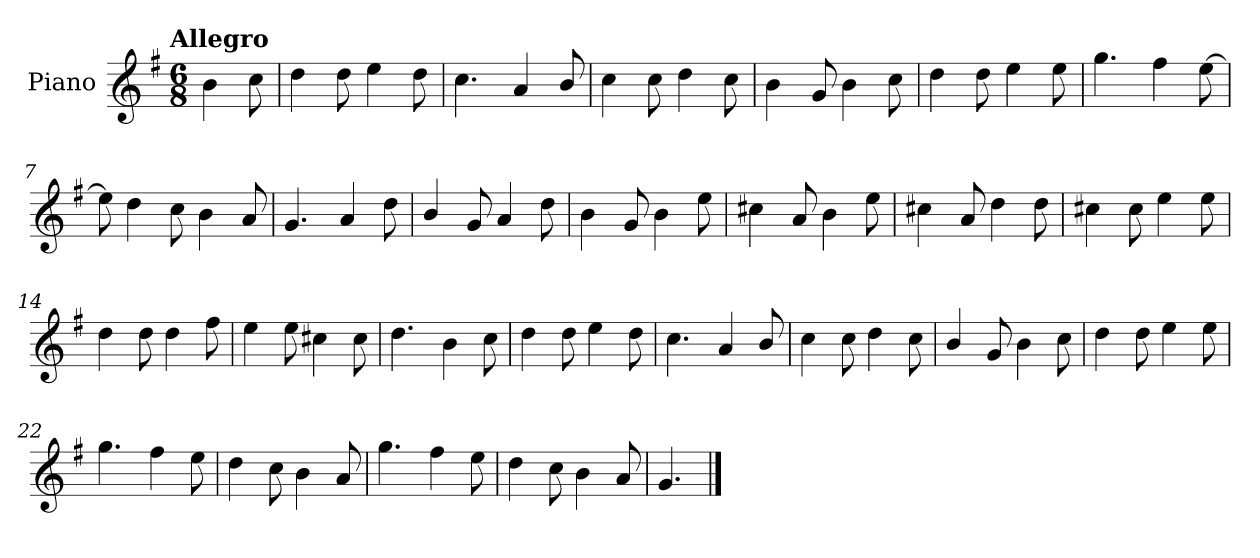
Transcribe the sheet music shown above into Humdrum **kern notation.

**kern
*part1
*staff1
*I"Piano
*I'Pno.
*clefG2
*k[f#]
!!LO:TX:omd:t=Allegro
*M6/8
*MM144
=
4b\
8cc\
=1
4dd\
8dd\
4ee\
8dd\
=2
4.cc\
4a/
8b/
=3
4cc\
8cc\
4dd\
8cc\
=4
4b\
8g/
4b\
8cc\
!!LO:LB:g=z
=5
4dd\
8dd\
4ee\
8ee\
=6
4.gg\
4ff#\
[8ee\
=7
8ee\]
4dd\
8cc\
4b\
8a/
=8
4.g/
4a/
8dd\
=9
4b/
8g/
4a/
8dd\
=10
4b\
8g/
4b\
8ee\
!!LO:LB:g=z
=11
4cc#X\
8a/
4b\
8ee\
=12
4cc#X\
8a/
4dd\
8dd\
=13
4cc#X\
8cc#\
4ee\
8ee\
=14
4dd\
8dd\
4dd\
8ff#\
=15
4ee\
8ee\
4cc#X\
8cc#\
=16
4.dd\
4b\
8cc\
!!LO:LB:g=z
=17
4dd\
8dd\
4ee\
8dd\
=18
4.cc\
4a/
8b/
=19
4cc\
8cc\
4dd\
8cc\
=20
4b/
8g/
4b\
8cc\
=21
4dd\
8dd\
4ee\
8ee\
=22
4.gg\
4ff#\
8ee\
!!LO:LB:g=z
=23
4dd\
8cc\
4b\
8a/
=24
4.gg\
4ff#\
8ee\
=25
4dd\
8cc\
4b\
8a/
=26
4.g/
==
*-
